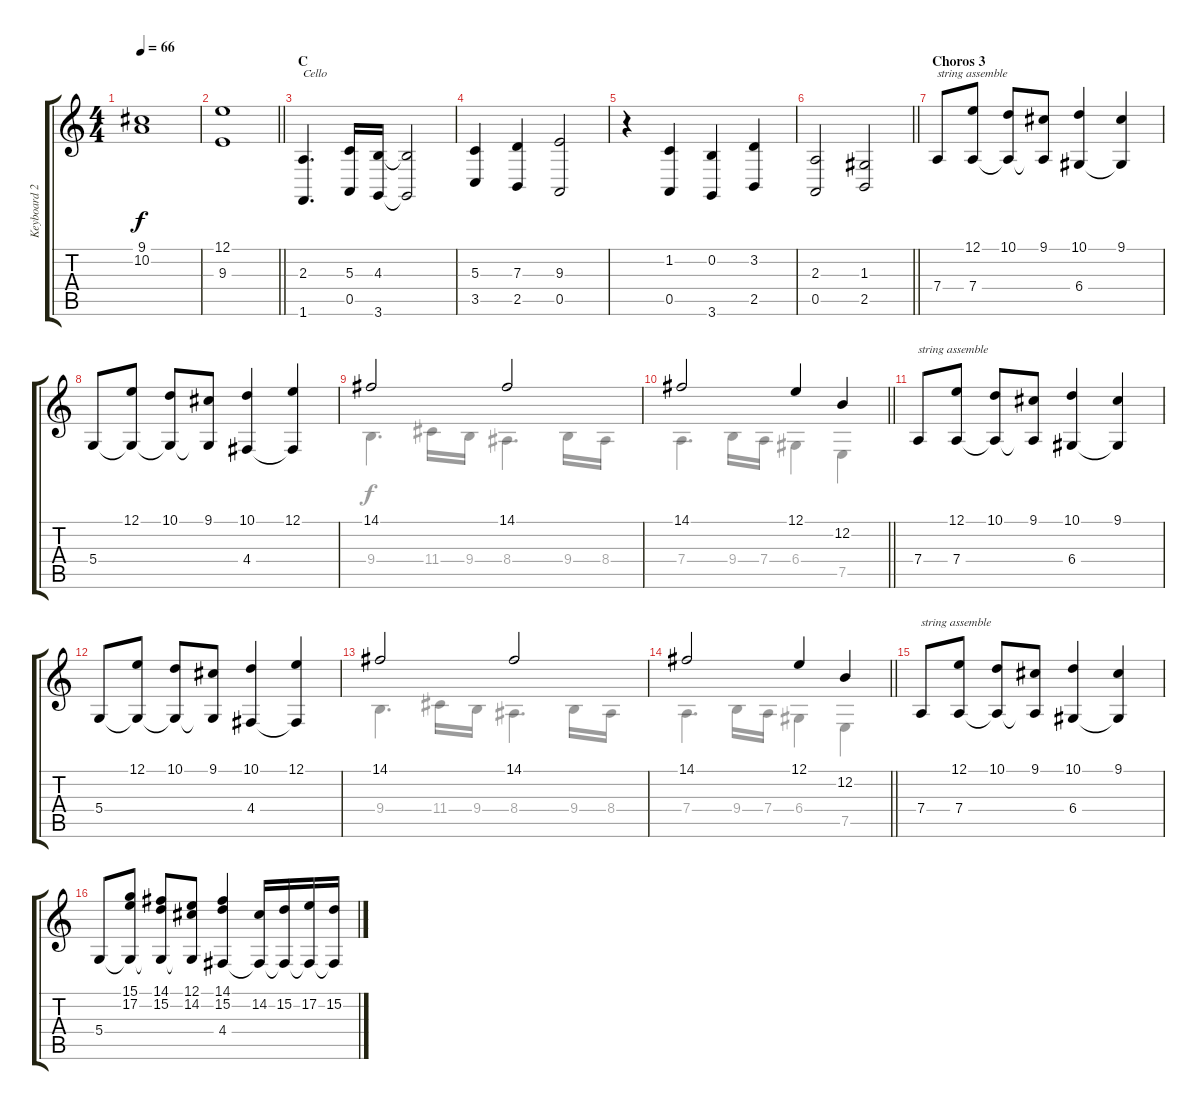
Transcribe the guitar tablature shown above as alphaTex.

\track ("Keyboard 2" "Keyboard 2") {instrument stringensemble1}
\staff {score tabs}
\tuning (E4 B3 G3 D3 A2 E2) {hide}
\voice
\ts (4 4)
\tempo 66
\clef g2
\ks c
(9.1 10.2).1{dy f} |
\barLineRight lightlight
(12.1 9.3).1 |
\section ("" "C")
(2.3 1.6).4{d txt "Cello" instrument cello} (5.3 0.5).16 (4.3 3.6).16 (4.3{t} 3.6{t}).2 |
(5.3 3.5).4 (7.3 2.5).4 (9.3 0.5).2 |
r.4 (1.2 0.5).4 (0.2 3.6).4 (3.2 2.5).4 |
\barLineRight lightlight
(2.3 0.5).2 (1.3 2.5).2 |
\section ("" "Choros 3")
7.4.8{txt "string assemble" instrument stringensemble1} (12.1 7.4).8 (10.1 7.4{t}).8 (9.1 7.4{t}).8 (10.1 6.4).4 (9.1 6.4{t}).4 |
5.4.8 (12.1 5.4{t}).8 (10.1 5.4{t}).8 (9.1 5.4{t}).8 (10.1 4.4).4 (12.1 4.4{t}).4 |
14.1.2 14.1.2 |
\barLineRight lightlight
14.1.2 12.1.4 12.2.4 |
7.4.8{txt "string assemble" instrument stringensemble1} (12.1 7.4).8 (10.1 7.4{t}).8 (9.1 7.4{t}).8 (10.1 6.4).4 (9.1 6.4{t}).4 |
5.4.8 (12.1 5.4{t}).8 (10.1 5.4{t}).8 (9.1 5.4{t}).8 (10.1 4.4).4 (12.1 4.4{t}).4 |
14.1.2 14.1.2 |
\barLineRight lightlight
14.1.2 12.1.4 12.2.4 |
7.4.8{txt "string assemble" instrument stringensemble1} (12.1 7.4).8 (10.1 7.4{t}).8 (9.1 7.4{t}).8 (10.1 6.4).4 (9.1 6.4{t}).4 |
5.4.8 (15.1 17.2 5.4{t}).8 (14.1 15.2 5.4{t}).8 (12.1 14.2 5.4{t}).8 (14.1 15.2 4.4).4 (14.2 4.4{t}).16 (15.2 4.4{t}).16 (17.2 4.4{t}).16 (15.2 4.4{t}).16
\voice
\clef g2
\ottava regular
\simile none
\ks c
|
\barLineRight lightlight
|
|
|
|
\barLineRight lightlight
|
|
|
9.4.4{d} 11.4.16 9.4.16 8.4.4{d} 9.4.16 8.4.16 |
\barLineRight lightlight
7.4.4{d} 9.4.16 7.4.16 6.4.4 7.5.4 |
|
|
9.4.4{d} 11.4.16 9.4.16 8.4.4{d} 9.4.16 8.4.16 |
\barLineRight lightlight
7.4.4{d} 9.4.16 7.4.16 6.4.4 7.5.4 |
|
